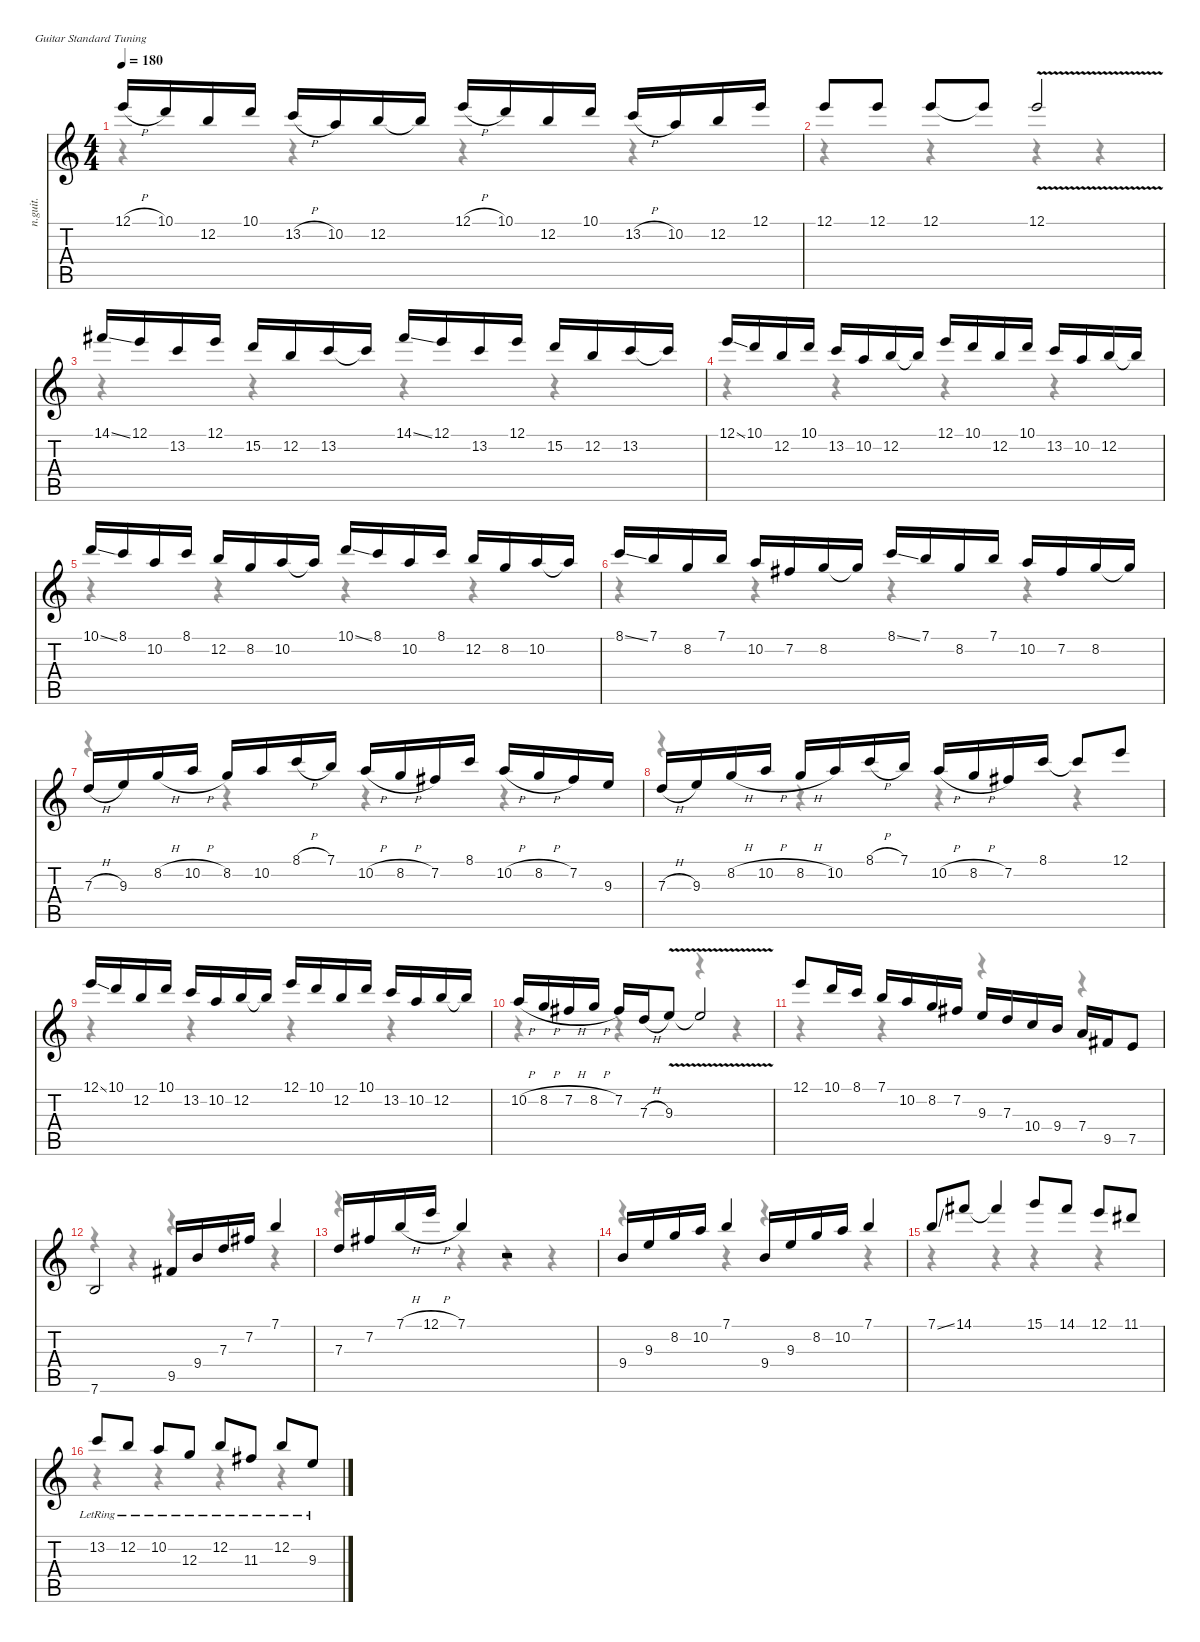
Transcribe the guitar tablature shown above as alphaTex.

\defaultSystemsLayout 4
\hideDynamics
\bracketExtendMode nobrackets
\otherSystemsTrackNameOrientation horizontal
\track ("Yngwie Malmsteen" "n.guit.") {instrument acousticguitarnylon}
\staff {score tabs}
\tuning (E4 B3 G3 D3 A2 E2)
\voice
\ts (4 4)
\tempo 180
\clef g2
\ks c
12.1{h}.16{dy f beam Up} 10.1.16{beam Up} 12.2.16{beam Up} 10.1.16{beam Up} 13.2{h}.16{beam Up} 10.2.16{beam Up} 12.2.16{beam Up} 12.2{t}.16{beam Up} 12.1{h}.16{beam Up} 10.1.16{beam Up} 12.2.16{beam Up} 10.1.16{beam Up} 13.2{h}.16{beam Up} 10.2.16{beam Up} 12.2.16{beam Up} 12.1.16{beam Up} |
12.1.8{beam Up} 12.1.8{beam Up} 12.1.8{beam Up} 12.1{t}.8{beam Up} 12.1{v}.2{beam Up} |
14.1{ss acc #}.16{beam Up} 12.1.16{beam Up} 13.2.16{beam Up} 12.1.16{beam Up} 15.2.16{beam Up} 12.2.16{beam Up} 13.2.16{beam Up} 13.2{t}.16{beam Up} 14.1{ss acc #}.16{beam Up} 12.1.16{beam Up} 13.2.16{beam Up} 12.1.16{beam Up} 15.2.16{beam Up} 12.2.16{beam Up} 13.2.16{beam Up} 13.2{t}.16{beam Up} |
12.1{ss}.16{beam Up} 10.1.16{beam Up} 12.2.16{beam Up} 10.1.16{beam Up} 13.2.16{beam Up} 10.2.16{beam Up} 12.2.16{beam Up} 12.2{t}.16{beam Up} 12.1.16{beam Up} 10.1.16{beam Up} 12.2.16{beam Up} 10.1.16{beam Up} 13.2.16{beam Up} 10.2.16{beam Up} 12.2.16{beam Up} 12.2{t}.16{beam Up} |
10.1{ss}.16{beam Up} 8.1.16{beam Up} 10.2.16{beam Up} 8.1.16{beam Up} 12.2.16{beam Up} 8.2.16{beam Up} 10.2.16{beam Up} 10.2{t}.16{beam Up} 10.1{ss}.16{beam Up} 8.1.16{beam Up} 10.2.16{beam Up} 8.1.16{beam Up} 12.2.16{beam Up} 8.2.16{beam Up} 10.2.16{beam Up} 10.2{t}.16{beam Up} |
8.1{ss}.16{beam Up} 7.1.16{beam Up} 8.2.16{beam Up} 7.1.16{beam Up} 10.2.16{beam Up} 7.2{acc #}.16{beam Up} 8.2.16{beam Up} 8.2{t}.16{beam Up} 8.1{ss}.16{beam Up} 7.1.16{beam Up} 8.2.16{beam Up} 7.1.16{beam Up} 10.2.16{beam Up} 7.2{acc #}.16{beam Up} 8.2.16{beam Up} 8.2{t}.16{beam Up} |
7.3{h}.16{beam Up} 9.3.16{beam Up} 8.2{h}.16{beam Up} 10.2{h}.16{beam Up} 8.2.16{beam Up} 10.2.16{beam Up} 8.1{h}.16{beam Up} 7.1.16{beam Up} 10.2{h}.16{beam Up} 8.2{h}.16{beam Up} 7.2{acc #}.16{beam Up} 8.1.16{beam Up} 10.2{h}.16{beam Up} 8.2{h}.16{beam Up} 7.2{acc #}.16{beam Up} 9.3.16{beam Up} |
7.3{h}.16{beam Up} 9.3.16{beam Up} 8.2{h}.16{beam Up} 10.2{h}.16{beam Up} 8.2{h}.16{beam Up} 10.2.16{beam Up} 8.1{h}.16{beam Up} 7.1.16{beam Up} 10.2{h}.16{beam Up} 8.2{h}.16{beam Up} 7.2{acc #}.16{beam Up} 8.1.16{beam Up} 8.1{t}.8{beam Up} 12.1.8{beam Up} |
12.1{ss}.16{beam Up} 10.1.16{beam Up} 12.2.16{beam Up} 10.1.16{beam Up} 13.2.16{beam Up} 10.2.16{beam Up} 12.2.16{beam Up} 12.2{t}.16{beam Up} 12.1.16{beam Up} 10.1.16{beam Up} 12.2.16{beam Up} 10.1.16{beam Up} 13.2.16{beam Up} 10.2.16{beam Up} 12.2.16{beam Up} 12.2{t}.16{beam Up} |
10.2{h}.16{beam Up} 8.2{h}.16{beam Up} 7.2{h acc #}.16{beam Up} 8.2{h}.16{beam Up} 7.2{acc #}.16{beam Up} 7.3{h}.16{beam Up} 9.3{v}.8{beam Up} 9.3{v t}.2{beam Up} |
12.1.8{beam Up} 10.1.16{beam Up} 8.1.16{beam Up} 7.1.16{beam Up} 10.2.16{beam Up} 8.2.16{beam Up} 7.2{acc #}.16{beam Up} 9.3.16{beam Up} 7.3.16{beam Up} 10.4.16{beam Up} 9.4.16{beam Up} 7.4.16{beam Up} 9.5{acc #}.16{beam Up} 7.5.8{beam Up} |
7.6.2{beam Up} 9.5{acc #}.16{beam Up} 9.4.16{beam Up} 7.3.16{beam Up} 7.2{acc #}.16{beam Up} 7.1.4{beam Up} |
7.3.16{beam Up} 7.2{acc #}.16{beam Up} 7.1{h}.16{beam Up} 12.1{h}.16{beam Up} 7.1.4{beam Up} r.2{beam Up} |
9.4.16{beam Up} 9.3.16{beam Up} 8.2.16{beam Up} 10.2.16{beam Up} 7.1.4{beam Up} 9.4.16{beam Up} 9.3.16{beam Up} 8.2.16{beam Up} 10.2.16{beam Up} 7.1.4{beam Up} |
7.1{ss}.8{beam Up} 14.1{acc #}.8{beam Up} 14.1{t acc #}.4{beam Up} 15.1.8{beam Up} 14.1{acc #}.8{beam Up} 12.1.8{beam Up} 11.1{acc #}.8{beam Up} |
13.2{lr}.8{beam Up} 12.2{lr}.8{beam Up} 10.2{lr}.8{beam Up} 12.3{lr}.8{beam Up} 12.2{lr}.8{beam Up} 11.3{lr acc #}.8{beam Up} 12.2{lr}.8{beam Up} 9.3{lr}.8{beam Up}
\voice
\clef g2
\ottava regular
\simile none
\ks c
r.4{dy mf beam Down} r.4{beam Down} r.4{beam Down} r.4{beam Down} |
r.4{beam Down} r.4{beam Down} r.4{beam Down} r.4{beam Down} |
r.4{beam Down} r.4{beam Down} r.4{beam Down} r.4{beam Down} |
r.4{beam Down} r.4{beam Down} r.4{beam Down} r.4{beam Down} |
r.4{beam Down} r.4{beam Down} r.4{beam Down} r.4{beam Down} |
r.4{beam Down} r.4{beam Down} r.4{beam Down} r.4{beam Down} |
r.4{beam Down} r.4{beam Down} r.4{beam Down} r.4{beam Down} |
r.4{beam Down} r.4{beam Down} r.4{beam Down} r.4{beam Down} |
r.4{beam Down} r.4{beam Down} r.4{beam Down} r.4{beam Down} |
r.4{beam Down} r.4{beam Down} r.4{beam Down} r.4{beam Down} |
r.4{beam Down} r.4{beam Down} r.4{beam Down} r.4{beam Down} |
r.4{beam Down} r.4{beam Down} r.4{beam Down} r.4{beam Down} |
r.4{beam Down} r.4{beam Down} r.4{beam Down} r.4{beam Down} |
r.4{beam Down} r.4{beam Down} r.4{beam Down} r.4{beam Down} |
r.4{beam Down} r.4{beam Down} r.4{beam Down} r.4{beam Down} |
r.4{beam Down} r.4{beam Down} r.4{beam Down} r.4{beam Down}
